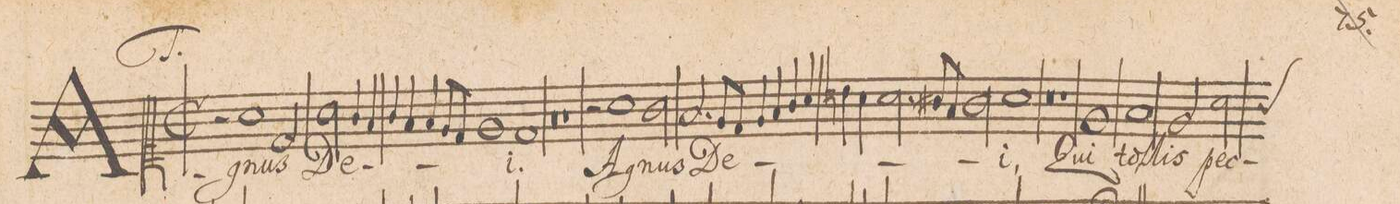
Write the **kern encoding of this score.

**kern	**text	**text
*I"CANTVS.	*	*
*clefC1	*	*
*k[]	*	*
*met(c|)	*	*
*M2/1	*	*
2r	.	.
1a\	A-	.
2d/	-gnus	.
=2-	=2-	=2-
*2\right	*	*
2a\	De-	.
4g/	.	.
4f/	.	.
4g/	.	.
4f/	.	.
4f/	.	.
8e/L	.	.
8d/J	.	.
=3-	=3-	=3-
1e/	.	.
1d/	-i.	.
=4-	=4-	=4-
0r	.	.
=5-	=5-	=5-
1r	.	.
2r	.	.
1a\	A-	.
=6-	=6-	=6-
2g\	gnus	.
2.f/	De-	.
8e/L	.	.
8d/J	.	.
=7-	=7-	=7-
4e/	.	.
4f/	.	.
4g/	.	.
4a/	.	.
4bn\	.	.
4a\	.	.
2.a\	.	.
=8-	=8-	=8-
8g#X/L	.	.
8f/J	.	.
2g#\	.	.
1a\	-i,	.
=9-	=9-	=9-
0r	.	.
=10-	=10-	=10-
1r	.	.
1e/	Qui	.
=11-	=11-	=11-
1f/	tol-	.
2e/	-lis	.
*custos:g	*	*
2a\	pec-	.
=12-	=12-	=12-
*-	*-	*-
